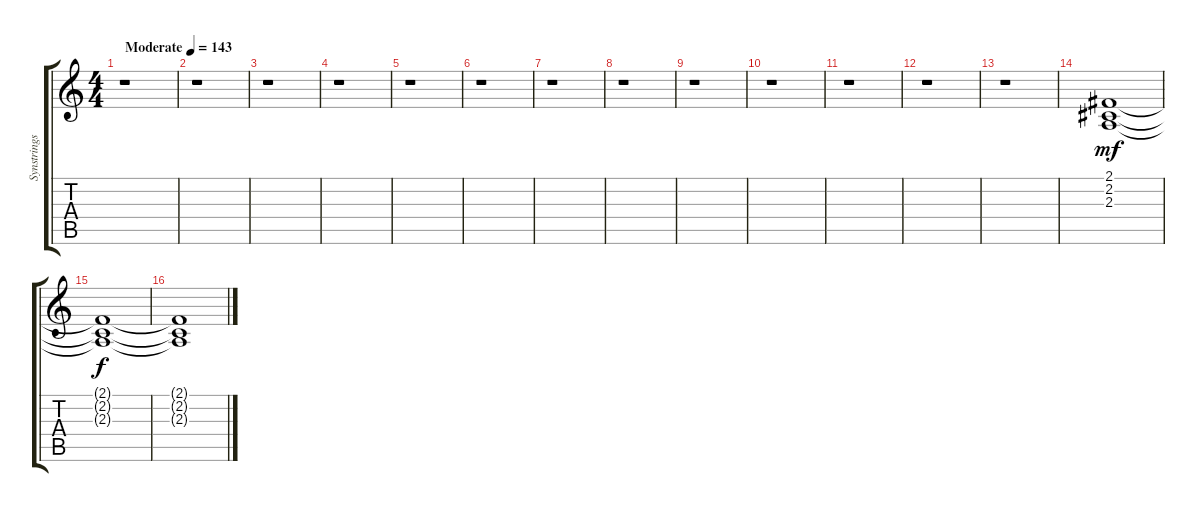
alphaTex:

\track ("Synstrings          " "Synstrings") {instrument synthstrings1}
\staff {score tabs}
\tuning (E4 B3 G3 D3 A2 E2) {hide}
\ts (4 4)
\tempo (143 "Moderate")
\clef g2
\ks c
r.1{dy mf instrument synthstrings1} |
r.1 |
r.1 |
r.1 |
r.1 |
r.1 |
r.1 |
r.1 |
r.1 |
r.1 |
r.1 |
r.1 |
r.1 |
(2.1 2.2 2.3).1 |
(2.1{t} 2.2{t} 2.3{t}).1{dy f} |
(2.1{t} 2.2{t} 2.3{t}).1
